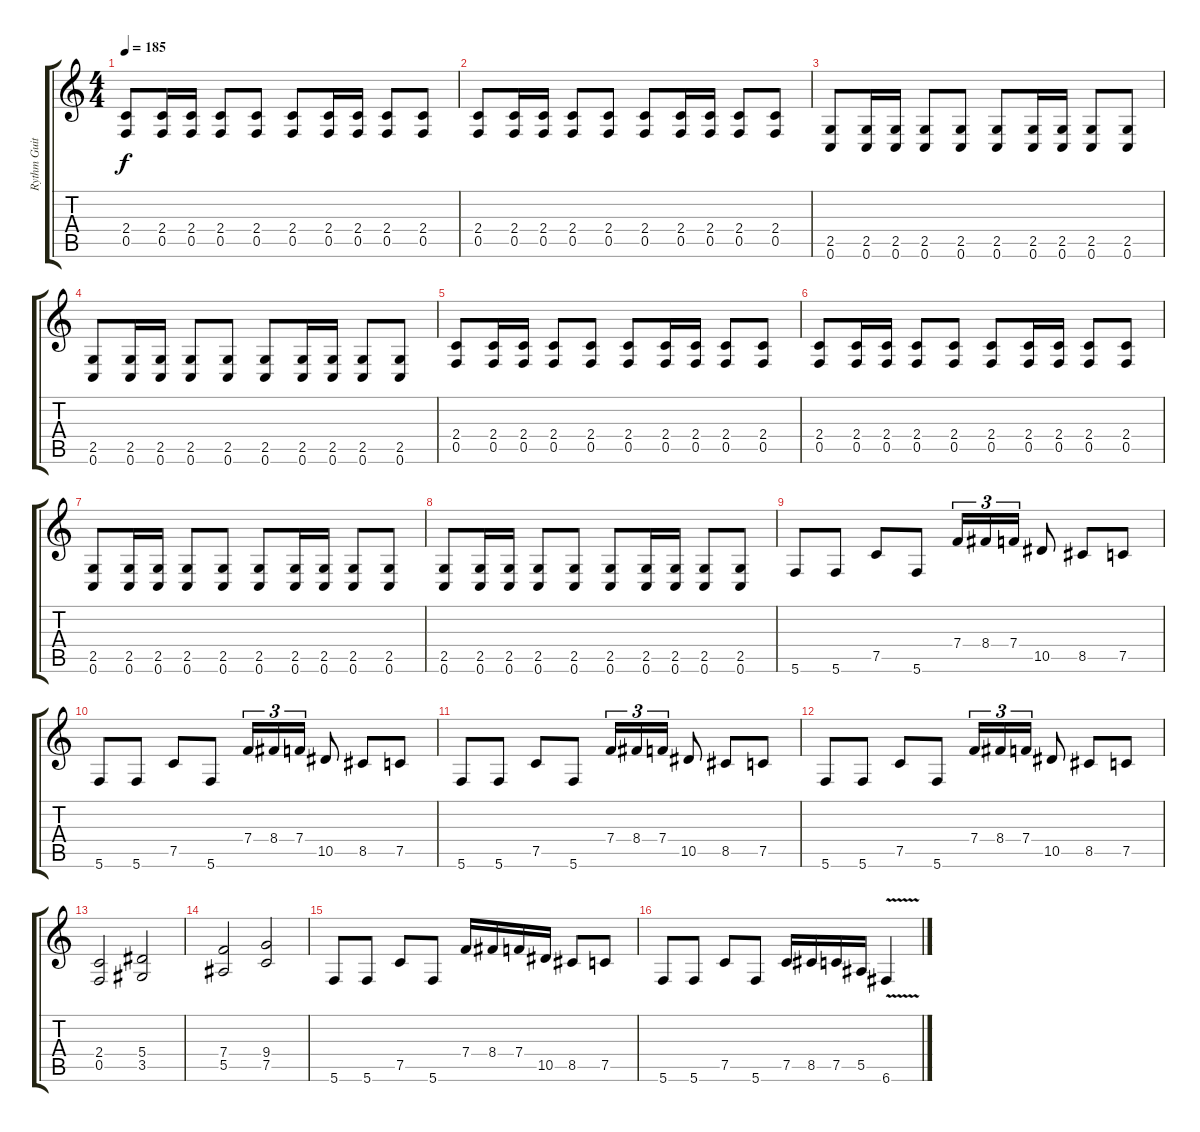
\track ("Rythm Guitar" "Rythm Guit") {instrument distortionguitar}
\staff {score tabs}
\tuning (C4 G3 Eb3 Bb2 F2 C2) {hide}
\ts (4 4)
\tempo 185
\clef g2
\ks c
(2.4 0.5).8{dy f instrument distortionguitar} (2.4 0.5).16 (2.4 0.5).16 (2.4 0.5).8 (2.4 0.5).8 (2.4 0.5).8 (2.4 0.5).16 (2.4 0.5).16 (2.4 0.5).8 (2.4 0.5).8 |
(2.4 0.5).8 (2.4 0.5).16 (2.4 0.5).16 (2.4 0.5).8 (2.4 0.5).8 (2.4 0.5).8 (2.4 0.5).16 (2.4 0.5).16 (2.4 0.5).8 (2.4 0.5).8 |
(2.5 0.6).8 (2.5 0.6).16 (2.5 0.6).16 (2.5 0.6).8 (2.5 0.6).8 (2.5 0.6).8 (2.5 0.6).16 (2.5 0.6).16 (2.5 0.6).8 (2.5 0.6).8 |
(2.5 0.6).8 (2.5 0.6).16 (2.5 0.6).16 (2.5 0.6).8 (2.5 0.6).8 (2.5 0.6).8 (2.5 0.6).16 (2.5 0.6).16 (2.5 0.6).8 (2.5 0.6).8 |
(2.4 0.5).8 (2.4 0.5).16 (2.4 0.5).16 (2.4 0.5).8 (2.4 0.5).8 (2.4 0.5).8 (2.4 0.5).16 (2.4 0.5).16 (2.4 0.5).8 (2.4 0.5).8 |
(2.4 0.5).8 (2.4 0.5).16 (2.4 0.5).16 (2.4 0.5).8 (2.4 0.5).8 (2.4 0.5).8 (2.4 0.5).16 (2.4 0.5).16 (2.4 0.5).8 (2.4 0.5).8 |
(2.5 0.6).8 (2.5 0.6).16 (2.5 0.6).16 (2.5 0.6).8 (2.5 0.6).8 (2.5 0.6).8 (2.5 0.6).16 (2.5 0.6).16 (2.5 0.6).8 (2.5 0.6).8 |
(2.5 0.6).8 (2.5 0.6).16 (2.5 0.6).16 (2.5 0.6).8 (2.5 0.6).8 (2.5 0.6).8 (2.5 0.6).16 (2.5 0.6).16 (2.5 0.6).8 (2.5 0.6).8 |
5.6.8 5.6.8 7.5.8 5.6.8 7.4.16{tu (3 2)} 8.4.16{tu (3 2)} 7.4.16{tu (3 2)} 10.5.8 8.5.8 7.5.8 |
5.6.8 5.6.8 7.5.8 5.6.8 7.4.16{tu (3 2)} 8.4.16{tu (3 2)} 7.4.16{tu (3 2)} 10.5.8 8.5.8 7.5.8 |
5.6.8 5.6.8 7.5.8 5.6.8 7.4.16{tu (3 2)} 8.4.16{tu (3 2)} 7.4.16{tu (3 2)} 10.5.8 8.5.8 7.5.8 |
5.6.8 5.6.8 7.5.8 5.6.8 7.4.16{tu (3 2)} 8.4.16{tu (3 2)} 7.4.16{tu (3 2)} 10.5.8 8.5.8 7.5.8 |
(2.4 0.5).2 (5.4 3.5).2 |
(7.4 5.5).2 (9.4 7.5).2 |
5.6.8 5.6.8 7.5.8 5.6.8 7.4.16 8.4.16 7.4.16 10.5.16 8.5.8 7.5.8 |
5.6.8 5.6.8 7.5.8 5.6.8 7.5.16 8.5.16 7.5.16 5.5.16 6.6{v}.4
